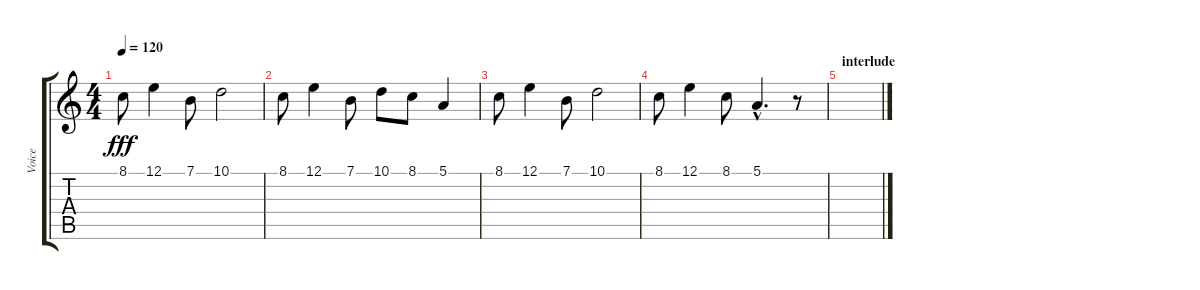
\track ("Voice" "Voice") {instrument choiraahs}
\staff {score tabs}
\tuning (E4 B3 G3 D3 A2 E2) {hide}
\ts (4 4)
\tempo 120
\clef g2
\ks c
8.1.8{dy fff} 12.1.4 7.1.8 10.1.2 |
8.1.8 12.1.4 7.1.8 10.1.8 8.1.8 5.1.4 |
8.1.8 12.1.4 7.1.8 10.1.2 |
8.1.8 12.1.4 8.1.8 5.1{hac}.4{d} r.8 |
\section ("" "interlude")
